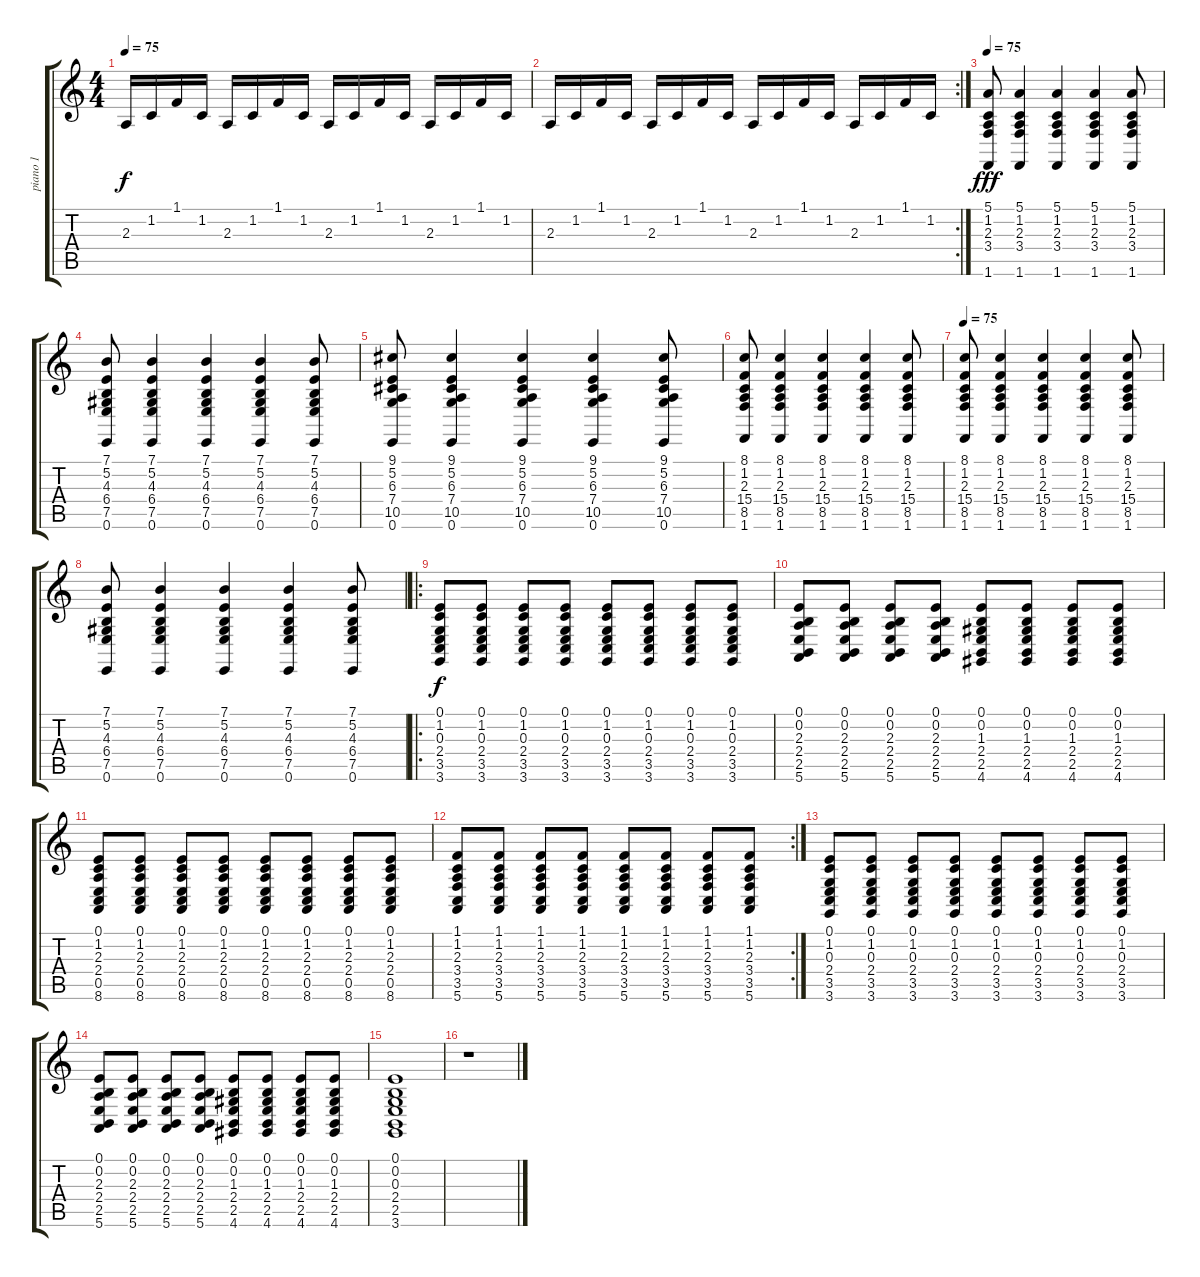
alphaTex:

\track ("piano 1" "piano 1") {instrument acousticgrandpiano}
\staff {score tabs}
\tuning (E4 B3 G3 D3 A2 E2) {hide}
\ts (4 4)
\tempo 75
\clef g2
\ks c
2.3.16{dy f} 1.2.16 1.1.16 1.2.16 2.3.16 1.2.16 1.1.16 1.2.16 2.3.16 1.2.16 1.1.16 1.2.16 2.3.16 1.2.16 1.1.16 1.2.16 |
\rc 2
2.3.16 1.2.16 1.1.16 1.2.16 2.3.16 1.2.16 1.1.16 1.2.16 2.3.16 1.2.16 1.1.16 1.2.16 2.3.16 1.2.16 1.1.16 1.2.16 |
\tempo 75
(5.1 1.2 2.3 3.4 1.6).8{dy fff} (5.1 1.2 2.3 3.4 1.6).4 (5.1 1.2 2.3 3.4 1.6).4 (5.1 1.2 2.3 3.4 1.6).4 (5.1 1.2 2.3 3.4 1.6).8 |
(7.1 5.2 4.3 6.4 7.5 0.6).8 (7.1 5.2 4.3 6.4 7.5 0.6).4 (7.1 5.2 4.3 6.4 7.5 0.6).4 (7.1 5.2 4.3 6.4 7.5 0.6).4 (7.1 5.2 4.3 6.4 7.5 0.6).8 |
(9.1 5.2 6.3 7.4 10.5 0.6).8 (9.1 5.2 6.3 7.4 10.5 0.6).4 (9.1 5.2 6.3 7.4 10.5 0.6).4 (9.1 5.2 6.3 7.4 10.5 0.6).4 (9.1 5.2 6.3 7.4 10.5 0.6).8 |
(8.1 1.2 2.3 15.4 8.5 1.6).8 (8.1 1.2 2.3 15.4 8.5 1.6).4 (8.1 1.2 2.3 15.4 8.5 1.6).4 (8.1 1.2 2.3 15.4 8.5 1.6).4 (8.1 1.2 2.3 15.4 8.5 1.6).8 |
\tempo 75
(8.1 1.2 2.3 15.4 8.5 1.6).8 (8.1 1.2 2.3 15.4 8.5 1.6).4 (8.1 1.2 2.3 15.4 8.5 1.6).4 (8.1 1.2 2.3 15.4 8.5 1.6).4 (8.1 1.2 2.3 15.4 8.5 1.6).8 |
(7.1 5.2 4.3 6.4 7.5 0.6).8 (7.1 5.2 4.3 6.4 7.5 0.6).4 (7.1 5.2 4.3 6.4 7.5 0.6).4 (7.1 5.2 4.3 6.4 7.5 0.6).4 (7.1 5.2 4.3 6.4 7.5 0.6).8 |
\ro
(0.1 1.2 0.3 2.4 3.5 3.6).8{dy f} (0.1 1.2 0.3 2.4 3.5 3.6).8 (0.1 1.2 0.3 2.4 3.5 3.6).8 (0.1 1.2 0.3 2.4 3.5 3.6).8 (0.1 1.2 0.3 2.4 3.5 3.6).8 (0.1 1.2 0.3 2.4 3.5 3.6).8 (0.1 1.2 0.3 2.4 3.5 3.6).8 (0.1 1.2 0.3 2.4 3.5 3.6).8 |
(0.1 0.2 2.3 2.4 2.5 5.6).8 (0.1 0.2 2.3 2.4 2.5 5.6).8 (0.1 0.2 2.3 2.4 2.5 5.6).8 (0.1 0.2 2.3 2.4 2.5 5.6).8 (0.1 0.2 1.3 2.4 2.5 4.6).8 (0.1 0.2 1.3 2.4 2.5 4.6).8 (0.1 0.2 1.3 2.4 2.5 4.6).8 (0.1 0.2 1.3 2.4 2.5 4.6).8 |
(0.1 1.2 2.3 2.4 0.5 8.6).8 (0.1 1.2 2.3 2.4 0.5 8.6).8 (0.1 1.2 2.3 2.4 0.5 8.6).8 (0.1 1.2 2.3 2.4 0.5 8.6).8 (0.1 1.2 2.3 2.4 0.5 8.6).8 (0.1 1.2 2.3 2.4 0.5 8.6).8 (0.1 1.2 2.3 2.4 0.5 8.6).8 (0.1 1.2 2.3 2.4 0.5 8.6).8 |
\rc 2
(1.1 1.2 2.3 3.4 3.5 5.6).8 (1.1 1.2 2.3 3.4 3.5 5.6).8 (1.1 1.2 2.3 3.4 3.5 5.6).8 (1.1 1.2 2.3 3.4 3.5 5.6).8 (1.1 1.2 2.3 3.4 3.5 5.6).8 (1.1 1.2 2.3 3.4 3.5 5.6).8 (1.1 1.2 2.3 3.4 3.5 5.6).8 (1.1 1.2 2.3 3.4 3.5 5.6).8 |
(0.1 1.2 0.3 2.4 3.5 3.6).8 (0.1 1.2 0.3 2.4 3.5 3.6).8 (0.1 1.2 0.3 2.4 3.5 3.6).8 (0.1 1.2 0.3 2.4 3.5 3.6).8 (0.1 1.2 0.3 2.4 3.5 3.6).8 (0.1 1.2 0.3 2.4 3.5 3.6).8 (0.1 1.2 0.3 2.4 3.5 3.6).8 (0.1 1.2 0.3 2.4 3.5 3.6).8 |
(0.1 0.2 2.3 2.4 2.5 5.6).8 (0.1 0.2 2.3 2.4 2.5 5.6).8 (0.1 0.2 2.3 2.4 2.5 5.6).8 (0.1 0.2 2.3 2.4 2.5 5.6).8 (0.1 0.2 1.3 2.4 2.5 4.6).8 (0.1 0.2 1.3 2.4 2.5 4.6).8 (0.1 0.2 1.3 2.4 2.5 4.6).8 (0.1 0.2 1.3 2.4 2.5 4.6).8 |
(0.1 0.2 0.3 2.4 2.5 3.6).1 |
r.1
